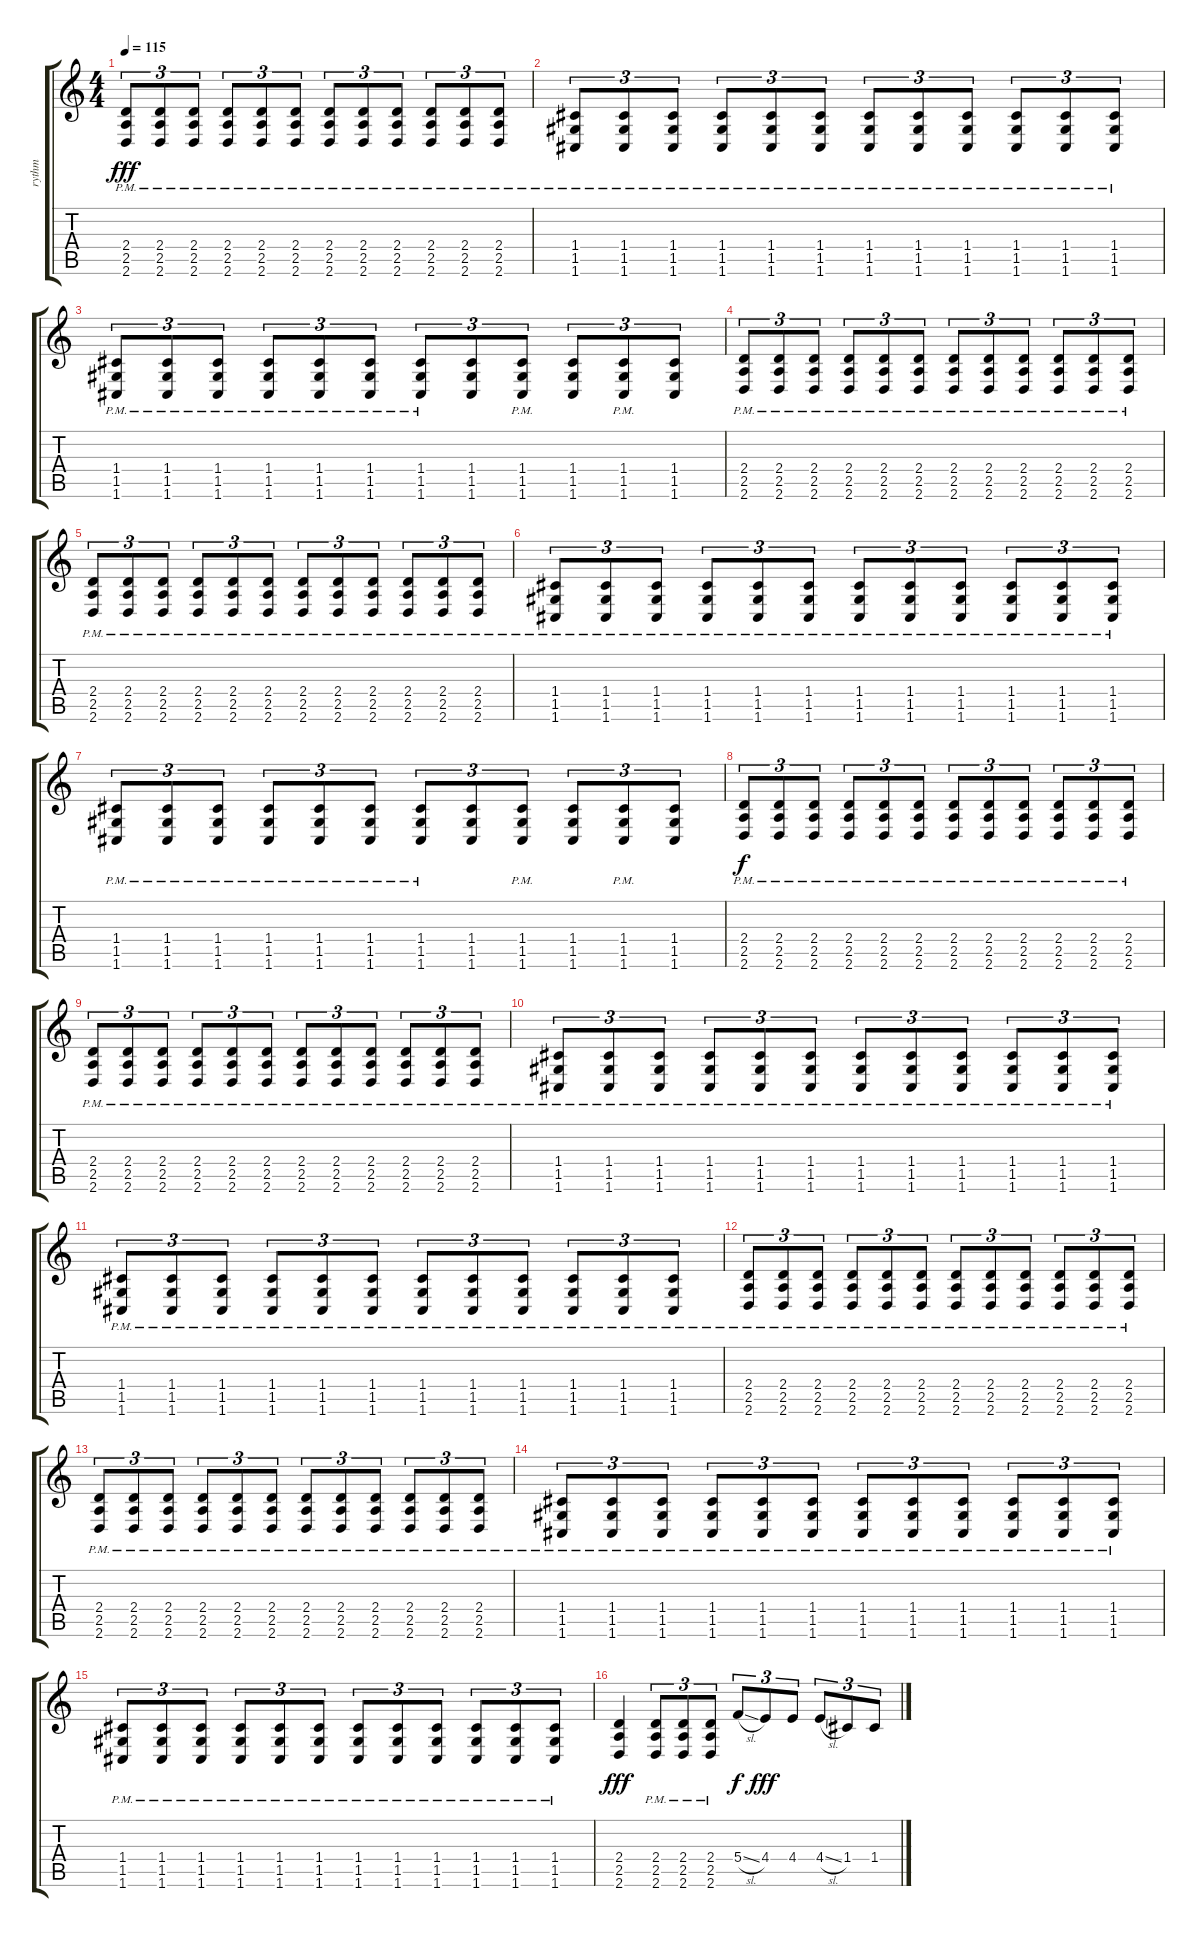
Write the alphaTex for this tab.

\track ("rythm" "rythm") {instrument distortionguitar}
\staff {score tabs}
\tuning (D4 A3 F3 C3 G2 C2) {hide}
\ts (4 4)
\tempo 115
\clef g2
\ks c
(2.4{pm} 2.5{pm} 2.6{pm}).8{tu (3 2) dy fff} (2.4{pm} 2.5{pm} 2.6{pm}).8{tu (3 2)} (2.4{pm} 2.5{pm} 2.6{pm}).8{tu (3 2)} (2.4{pm} 2.5{pm} 2.6{pm}).8{tu (3 2)} (2.4{pm} 2.5{pm} 2.6{pm}).8{tu (3 2)} (2.4{pm} 2.5{pm} 2.6{pm}).8{tu (3 2)} (2.4{pm} 2.5{pm} 2.6{pm}).8{tu (3 2)} (2.4{pm} 2.5{pm} 2.6{pm}).8{tu (3 2)} (2.4{pm} 2.5{pm} 2.6{pm}).8{tu (3 2)} (2.4{pm} 2.5{pm} 2.6{pm}).8{tu (3 2)} (2.4{pm} 2.5{pm} 2.6{pm}).8{tu (3 2)} (2.4{pm} 2.5{pm} 2.6{pm}).8{tu (3 2)} |
(1.4{pm} 1.5{pm} 1.6{pm}).8{tu (3 2)} (1.4{pm} 1.5{pm} 1.6{pm}).8{tu (3 2)} (1.4{pm} 1.5{pm} 1.6{pm}).8{tu (3 2)} (1.4{pm} 1.5{pm} 1.6{pm}).8{tu (3 2)} (1.4{pm} 1.5{pm} 1.6{pm}).8{tu (3 2)} (1.4{pm} 1.5{pm} 1.6{pm}).8{tu (3 2)} (1.4{pm} 1.5{pm} 1.6{pm}).8{tu (3 2)} (1.4{pm} 1.5{pm} 1.6{pm}).8{tu (3 2)} (1.4{pm} 1.5{pm} 1.6{pm}).8{tu (3 2)} (1.4{pm} 1.5{pm} 1.6{pm}).8{tu (3 2)} (1.4{pm} 1.5{pm} 1.6{pm}).8{tu (3 2)} (1.4{pm} 1.5{pm} 1.6{pm}).8{tu (3 2)} |
(1.4{pm} 1.5{pm} 1.6{pm}).8{tu (3 2)} (1.4{pm} 1.5{pm} 1.6{pm}).8{tu (3 2)} (1.4{pm} 1.5{pm} 1.6{pm}).8{tu (3 2)} (1.4{pm} 1.5{pm} 1.6{pm}).8{tu (3 2)} (1.4{pm} 1.5{pm} 1.6{pm}).8{tu (3 2)} (1.4{pm} 1.5{pm} 1.6{pm}).8{tu (3 2)} (1.4{pm} 1.5{pm} 1.6{pm}).8{tu (3 2)} (1.4 1.5 1.6).8{tu (3 2)} (1.4{pm} 1.5{pm} 1.6{pm}).8{tu (3 2)} (1.4 1.5 1.6).8{tu (3 2)} (1.4{pm} 1.5{pm} 1.6{pm}).8{tu (3 2)} (1.4 1.5 1.6).8{tu (3 2)} |
(2.4{pm} 2.5{pm} 2.6{pm}).8{tu (3 2)} (2.4{pm} 2.5{pm} 2.6{pm}).8{tu (3 2)} (2.4{pm} 2.5{pm} 2.6{pm}).8{tu (3 2)} (2.4{pm} 2.5{pm} 2.6{pm}).8{tu (3 2)} (2.4{pm} 2.5{pm} 2.6{pm}).8{tu (3 2)} (2.4{pm} 2.5{pm} 2.6{pm}).8{tu (3 2)} (2.4{pm} 2.5{pm} 2.6{pm}).8{tu (3 2)} (2.4{pm} 2.5{pm} 2.6{pm}).8{tu (3 2)} (2.4{pm} 2.5{pm} 2.6{pm}).8{tu (3 2)} (2.4{pm} 2.5{pm} 2.6{pm}).8{tu (3 2)} (2.4{pm} 2.5{pm} 2.6{pm}).8{tu (3 2)} (2.4{pm} 2.5{pm} 2.6{pm}).8{tu (3 2)} |
(2.4{pm} 2.5{pm} 2.6{pm}).8{tu (3 2)} (2.4{pm} 2.5{pm} 2.6{pm}).8{tu (3 2)} (2.4{pm} 2.5{pm} 2.6{pm}).8{tu (3 2)} (2.4{pm} 2.5{pm} 2.6{pm}).8{tu (3 2)} (2.4{pm} 2.5{pm} 2.6{pm}).8{tu (3 2)} (2.4{pm} 2.5{pm} 2.6{pm}).8{tu (3 2)} (2.4{pm} 2.5{pm} 2.6{pm}).8{tu (3 2)} (2.4{pm} 2.5{pm} 2.6{pm}).8{tu (3 2)} (2.4{pm} 2.5{pm} 2.6{pm}).8{tu (3 2)} (2.4{pm} 2.5{pm} 2.6{pm}).8{tu (3 2)} (2.4{pm} 2.5{pm} 2.6{pm}).8{tu (3 2)} (2.4{pm} 2.5{pm} 2.6{pm}).8{tu (3 2)} |
(1.4{pm} 1.5{pm} 1.6{pm}).8{tu (3 2)} (1.4{pm} 1.5{pm} 1.6{pm}).8{tu (3 2)} (1.4{pm} 1.5{pm} 1.6{pm}).8{tu (3 2)} (1.4{pm} 1.5{pm} 1.6{pm}).8{tu (3 2)} (1.4{pm} 1.5{pm} 1.6{pm}).8{tu (3 2)} (1.4{pm} 1.5{pm} 1.6{pm}).8{tu (3 2)} (1.4{pm} 1.5{pm} 1.6{pm}).8{tu (3 2)} (1.4{pm} 1.5{pm} 1.6{pm}).8{tu (3 2)} (1.4{pm} 1.5{pm} 1.6{pm}).8{tu (3 2)} (1.4{pm} 1.5{pm} 1.6{pm}).8{tu (3 2)} (1.4{pm} 1.5{pm} 1.6{pm}).8{tu (3 2)} (1.4{pm} 1.5{pm} 1.6{pm}).8{tu (3 2)} |
(1.4{pm} 1.5{pm} 1.6{pm}).8{tu (3 2)} (1.4{pm} 1.5{pm} 1.6{pm}).8{tu (3 2)} (1.4{pm} 1.5{pm} 1.6{pm}).8{tu (3 2)} (1.4{pm} 1.5{pm} 1.6{pm}).8{tu (3 2)} (1.4{pm} 1.5{pm} 1.6{pm}).8{tu (3 2)} (1.4{pm} 1.5{pm} 1.6{pm}).8{tu (3 2)} (1.4{pm} 1.5{pm} 1.6{pm}).8{tu (3 2)} (1.4 1.5 1.6).8{tu (3 2)} (1.4{pm} 1.5{pm} 1.6{pm}).8{tu (3 2)} (1.4 1.5 1.6).8{tu (3 2)} (1.4{pm} 1.5{pm} 1.6{pm}).8{tu (3 2)} (1.4 1.5 1.6).8{tu (3 2)} |
(2.4{pm} 2.5{pm} 2.6{pm}).8{tu (3 2) dy f} (2.4{pm} 2.5{pm} 2.6{pm}).8{tu (3 2)} (2.4{pm} 2.5{pm} 2.6{pm}).8{tu (3 2)} (2.4{pm} 2.5{pm} 2.6{pm}).8{tu (3 2)} (2.4{pm} 2.5{pm} 2.6{pm}).8{tu (3 2)} (2.4{pm} 2.5{pm} 2.6{pm}).8{tu (3 2)} (2.4{pm} 2.5{pm} 2.6{pm}).8{tu (3 2)} (2.4{pm} 2.5{pm} 2.6{pm}).8{tu (3 2)} (2.4{pm} 2.5{pm} 2.6{pm}).8{tu (3 2)} (2.4{pm} 2.5{pm} 2.6{pm}).8{tu (3 2)} (2.4{pm} 2.5{pm} 2.6{pm}).8{tu (3 2)} (2.4{pm} 2.5{pm} 2.6{pm}).8{tu (3 2)} |
(2.4{pm} 2.5{pm} 2.6{pm}).8{tu (3 2)} (2.4{pm} 2.5{pm} 2.6{pm}).8{tu (3 2)} (2.4{pm} 2.5{pm} 2.6{pm}).8{tu (3 2)} (2.4{pm} 2.5{pm} 2.6{pm}).8{tu (3 2)} (2.4{pm} 2.5{pm} 2.6{pm}).8{tu (3 2)} (2.4{pm} 2.5{pm} 2.6{pm}).8{tu (3 2)} (2.4{pm} 2.5{pm} 2.6{pm}).8{tu (3 2)} (2.4{pm} 2.5{pm} 2.6{pm}).8{tu (3 2)} (2.4{pm} 2.5{pm} 2.6{pm}).8{tu (3 2)} (2.4{pm} 2.5{pm} 2.6{pm}).8{tu (3 2)} (2.4{pm} 2.5{pm} 2.6{pm}).8{tu (3 2)} (2.4{pm} 2.5{pm} 2.6{pm}).8{tu (3 2)} |
(1.4{pm} 1.5{pm} 1.6{pm}).8{tu (3 2)} (1.4{pm} 1.5{pm} 1.6{pm}).8{tu (3 2)} (1.4{pm} 1.5{pm} 1.6{pm}).8{tu (3 2)} (1.4{pm} 1.5{pm} 1.6{pm}).8{tu (3 2)} (1.4{pm} 1.5{pm} 1.6{pm}).8{tu (3 2)} (1.4{pm} 1.5{pm} 1.6{pm}).8{tu (3 2)} (1.4{pm} 1.5{pm} 1.6{pm}).8{tu (3 2)} (1.4{pm} 1.5{pm} 1.6{pm}).8{tu (3 2)} (1.4{pm} 1.5{pm} 1.6{pm}).8{tu (3 2)} (1.4{pm} 1.5{pm} 1.6{pm}).8{tu (3 2)} (1.4{pm} 1.5{pm} 1.6{pm}).8{tu (3 2)} (1.4{pm} 1.5{pm} 1.6{pm}).8{tu (3 2)} |
(1.4{pm} 1.5{pm} 1.6{pm}).8{tu (3 2)} (1.4{pm} 1.5{pm} 1.6{pm}).8{tu (3 2)} (1.4{pm} 1.5{pm} 1.6{pm}).8{tu (3 2)} (1.4{pm} 1.5{pm} 1.6{pm}).8{tu (3 2)} (1.4{pm} 1.5{pm} 1.6{pm}).8{tu (3 2)} (1.4{pm} 1.5{pm} 1.6{pm}).8{tu (3 2)} (1.4{pm} 1.5{pm} 1.6{pm}).8{tu (3 2)} (1.4{pm} 1.5{pm} 1.6{pm}).8{tu (3 2)} (1.4{pm} 1.5{pm} 1.6{pm}).8{tu (3 2)} (1.4{pm} 1.5{pm} 1.6{pm}).8{tu (3 2)} (1.4{pm} 1.5{pm} 1.6{pm}).8{tu (3 2)} (1.4{pm} 1.5{pm} 1.6{pm}).8{tu (3 2)} |
(2.4{pm} 2.5{pm} 2.6{pm}).8{tu (3 2)} (2.4{pm} 2.5{pm} 2.6{pm}).8{tu (3 2)} (2.4{pm} 2.5{pm} 2.6{pm}).8{tu (3 2)} (2.4{pm} 2.5{pm} 2.6{pm}).8{tu (3 2)} (2.4{pm} 2.5{pm} 2.6{pm}).8{tu (3 2)} (2.4{pm} 2.5{pm} 2.6{pm}).8{tu (3 2)} (2.4{pm} 2.5{pm} 2.6{pm}).8{tu (3 2)} (2.4{pm} 2.5{pm} 2.6{pm}).8{tu (3 2)} (2.4{pm} 2.5{pm} 2.6{pm}).8{tu (3 2)} (2.4{pm} 2.5{pm} 2.6{pm}).8{tu (3 2)} (2.4{pm} 2.5{pm} 2.6{pm}).8{tu (3 2)} (2.4{pm} 2.5{pm} 2.6{pm}).8{tu (3 2)} |
(2.4{pm} 2.5{pm} 2.6{pm}).8{tu (3 2)} (2.4{pm} 2.5{pm} 2.6{pm}).8{tu (3 2)} (2.4{pm} 2.5{pm} 2.6{pm}).8{tu (3 2)} (2.4{pm} 2.5{pm} 2.6{pm}).8{tu (3 2)} (2.4{pm} 2.5{pm} 2.6{pm}).8{tu (3 2)} (2.4{pm} 2.5{pm} 2.6{pm}).8{tu (3 2)} (2.4{pm} 2.5{pm} 2.6{pm}).8{tu (3 2)} (2.4{pm} 2.5{pm} 2.6{pm}).8{tu (3 2)} (2.4{pm} 2.5{pm} 2.6{pm}).8{tu (3 2)} (2.4{pm} 2.5{pm} 2.6{pm}).8{tu (3 2)} (2.4{pm} 2.5{pm} 2.6{pm}).8{tu (3 2)} (2.4{pm} 2.5{pm} 2.6{pm}).8{tu (3 2)} |
(1.4{pm} 1.5{pm} 1.6{pm}).8{tu (3 2)} (1.4{pm} 1.5{pm} 1.6{pm}).8{tu (3 2)} (1.4{pm} 1.5{pm} 1.6{pm}).8{tu (3 2)} (1.4{pm} 1.5{pm} 1.6{pm}).8{tu (3 2)} (1.4{pm} 1.5{pm} 1.6{pm}).8{tu (3 2)} (1.4{pm} 1.5{pm} 1.6{pm}).8{tu (3 2)} (1.4{pm} 1.5{pm} 1.6{pm}).8{tu (3 2)} (1.4{pm} 1.5{pm} 1.6{pm}).8{tu (3 2)} (1.4{pm} 1.5{pm} 1.6{pm}).8{tu (3 2)} (1.4{pm} 1.5{pm} 1.6{pm}).8{tu (3 2)} (1.4{pm} 1.5{pm} 1.6{pm}).8{tu (3 2)} (1.4{pm} 1.5{pm} 1.6{pm}).8{tu (3 2)} |
(1.4{pm} 1.5{pm} 1.6{pm}).8{tu (3 2)} (1.4{pm} 1.5{pm} 1.6{pm}).8{tu (3 2)} (1.4{pm} 1.5{pm} 1.6{pm}).8{tu (3 2)} (1.4{pm} 1.5{pm} 1.6{pm}).8{tu (3 2)} (1.4{pm} 1.5{pm} 1.6{pm}).8{tu (3 2)} (1.4{pm} 1.5{pm} 1.6{pm}).8{tu (3 2)} (1.4{pm} 1.5{pm} 1.6{pm}).8{tu (3 2)} (1.4{pm} 1.5{pm} 1.6{pm}).8{tu (3 2)} (1.4{pm} 1.5{pm} 1.6{pm}).8{tu (3 2)} (1.4{pm} 1.5{pm} 1.6{pm}).8{tu (3 2)} (1.4{pm} 1.5{pm} 1.6{pm}).8{tu (3 2)} (1.4{pm} 1.5{pm} 1.6{pm}).8{tu (3 2)} |
(2.4 2.5 2.6).4{dy fff} (2.4{pm} 2.5{pm} 2.6{pm}).8{tu (3 2)} (2.4{pm} 2.5{pm} 2.6{pm}).8{tu (3 2)} (2.4{pm} 2.5{pm} 2.6{pm}).8{tu (3 2)} 5.4{sl}.8{tu (3 2) dy f} 4.4.8{tu (3 2) dy fff} 4.4.8{tu (3 2)} 4.4{sl}.8{tu (3 2)} 1.4.8{tu (3 2)} 1.4.8{tu (3 2)}
